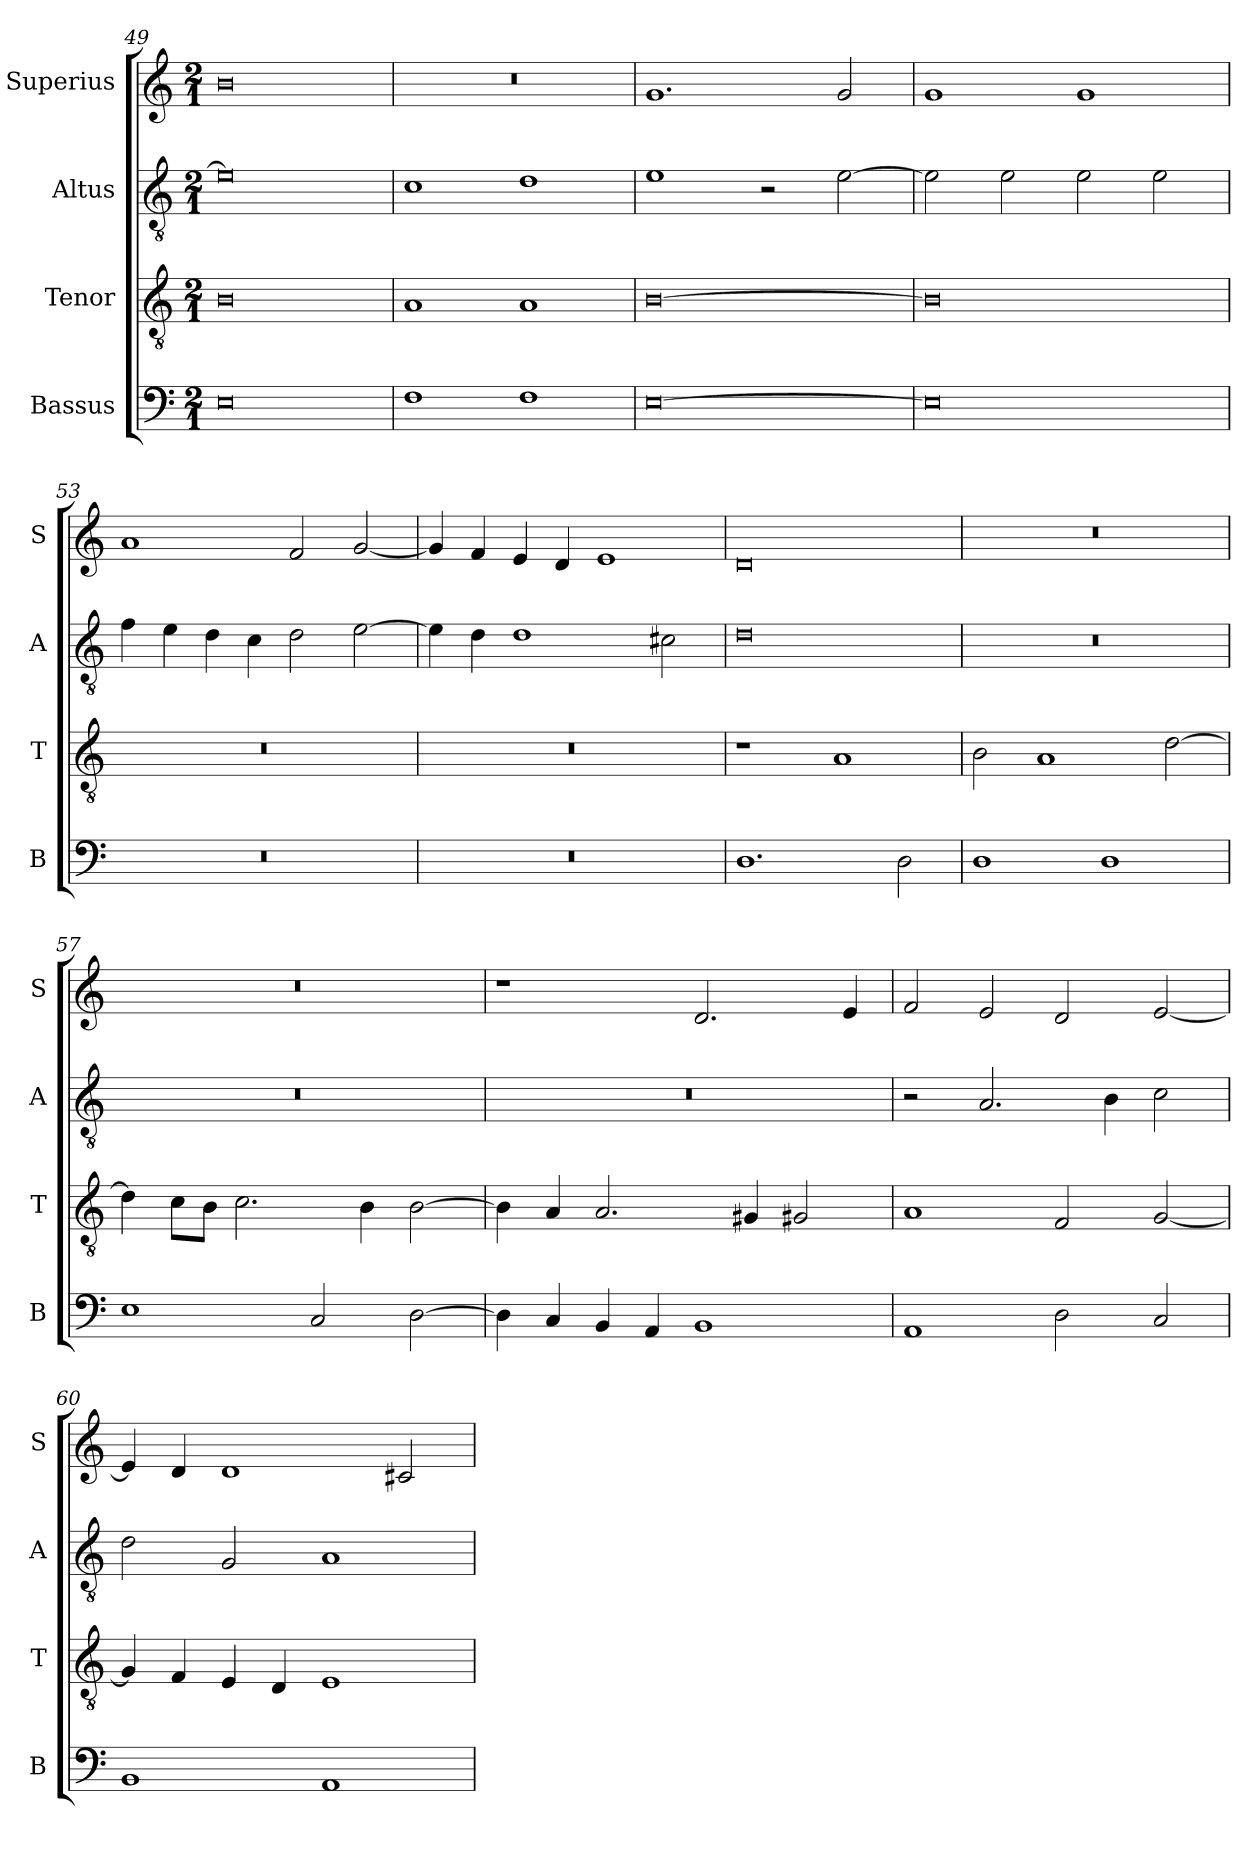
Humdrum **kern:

**kern	**kern	**kern	**kern
*part4	*part3	*part2	*part1
*staff4	*staff3	*staff2	*staff1
*I"Bassus	*I"Tenor	*I"Altus	*I"Superius
*I'B	*I'T	*I'A	*I'S
*clefF4	*clefGv2	*clefGv2	*clefG2
*k[]	*k[]	*k[]	*k[]
*M2/1	*M2/1	*M2/1	*M2/1
=49	=49	=49	=49
0E	0B	0e]	0b
=50	=50	=50	=50
1F	1A	1c	0r
1F	1A	1d	.
=51	=51	=51	=51
[0E	[0B	1e	1.g
.	.	2r	.
.	.	[2e\	2g/
=52	=52	=52	=52
0E]	0B]	2e\]	1g
.	.	2e\	.
.	.	2e\	1g
.	.	2e\	.
=53	=53	=53	=53
0r	0r	4f\	1a
.	.	4e\	.
.	.	4d\	.
.	.	4c\	.
.	.	2d\	2f/
.	.	[2e\	[2g/
=54	=54	=54	=54
0r	0r	4e\]	4g/]
.	.	4d\	4f/
.	.	1d	4e/
.	.	.	4d/
.	.	.	1e
.	.	2c#X\	.
=55	=55	=55	=55
1.D	1r	0d	0d
.	1A	.	.
2D\	.	.	.
=56	=56	=56	=56
1D	2B\	0r	0r
.	1A	.	.
1D	.	.	.
.	[2d\	.	.
=57	=57	=57	=57
1E	4d\]	0r	0r
.	8c\L	.	.
.	8B\J	.	.
.	2.c\	.	.
2C/	.	.	.
.	4B\	.	.
[2D\	[2B\	.	.
=58	=58	=58	=58
4D\]	4B\]	0r	1r
4C/	4A/	.	.
4BB/	2.A/	.	.
4AA/	.	.	.
1BB	.	.	2.d/
.	4G#X/	.	.
.	2G#X/	.	.
.	.	.	4e/
=59	=59	=59	=59
1AA	1A	2r	2f/
.	.	2.A/	2e/
2D\	2F/	.	2d/
.	.	4B\	.
2C/	[2G/	2c\	[2e/
=60	=60	=60	=60
1BB	4G/]	2d\	4e/]
.	4F/	.	4d/
.	4E/	2G/	1d
.	4D/	.	.
1AA	1E	1A	.
.	.	.	2c#X/
=	=	=	=
*-	*-	*-	*-
